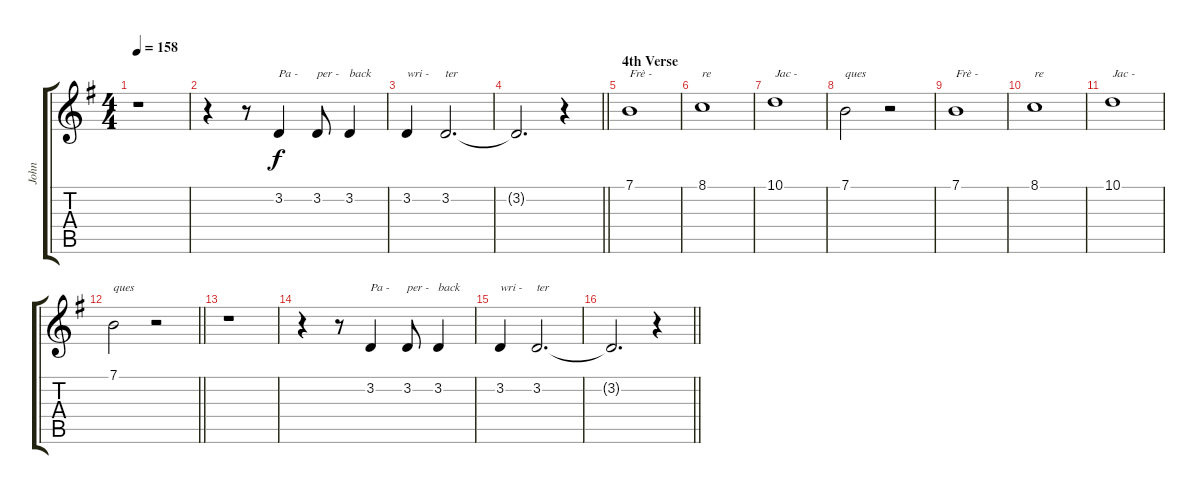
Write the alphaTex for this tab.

\track ("John" "John") {instrument altosax}
\staff {score tabs}
\tuning (E4 B3 G3 D3 A2 E2) {hide}
\ts (4 4)
\tempo 158
\clef g2
\ks g
r.1{dy f} |
r.4 r.8 3.2.4{txt "Pa -"} 3.2.8{txt "per -"} 3.2.4{txt "back"} |
3.2.4{txt "wri -"} 3.2.2{d txt "ter"} |
\barLineRight lightlight
3.2{t}.2{d} r.4 |
\section ("" "4th Verse")
7.1.1{txt "Frè -"} |
8.1.1{txt "re"} |
10.1.1{txt "Jac -"} |
7.1.2{txt "ques"} r.2 |
7.1.1{txt "Frè -"} |
8.1.1{txt "re"} |
10.1.1{txt "Jac -"} |
\barLineRight lightlight
7.1.2{txt "ques"} r.2 |
r.1 |
r.4 r.8 3.2.4{txt "Pa -"} 3.2.8{txt "per -"} 3.2.4{txt "back"} |
3.2.4{txt "wri -"} 3.2.2{d txt "ter"} |
\barLineRight lightlight
3.2{t}.2{d} r.4
